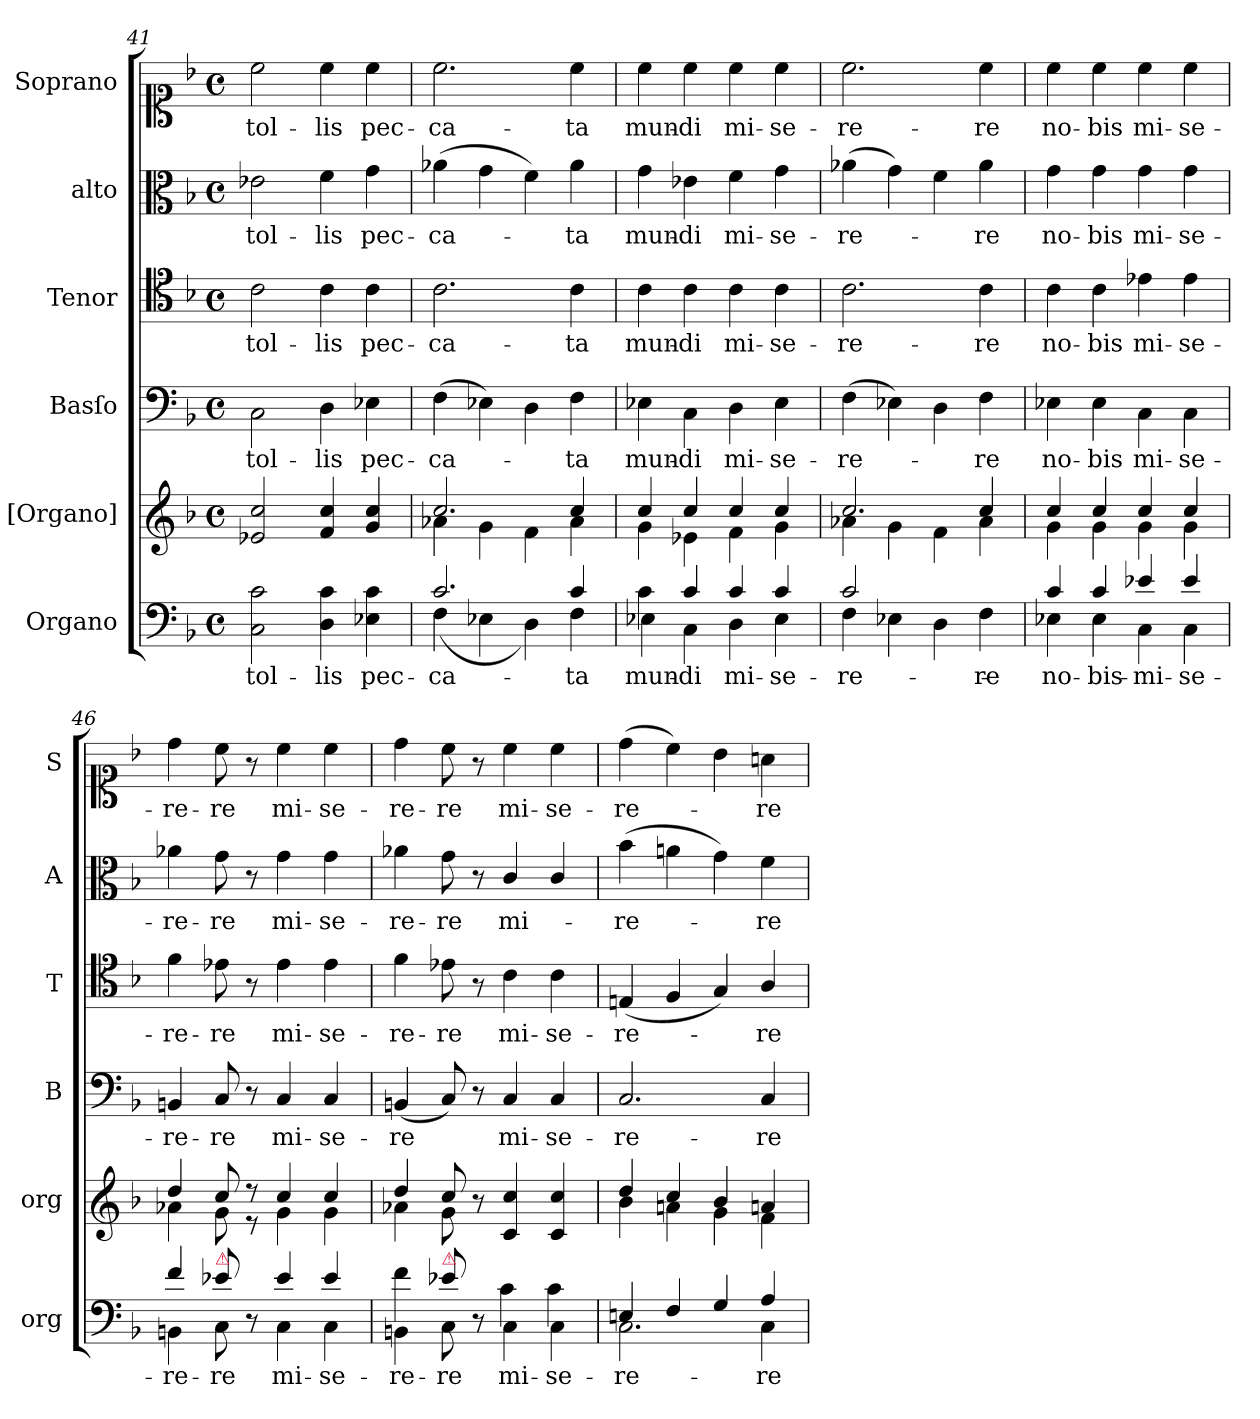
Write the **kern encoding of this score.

**kern	**text	**kern	**kern	**text	**kern	**text	**kern	**text	**kern	**text
*part6	*part6	*part5	*part4	*part4	*part3	*part3	*part2	*part2	*part1	*part1
*staff6	*staff6	*staff5	*staff4	*staff4	*staff3	*staff3	*staff2	*staff2	*staff1	*staff1
*I"Organo	*	*I"[Organo]	*I"Basſo	*	*I"Tenor	*	*I"alto	*	*I"Soprano	*
*I'org	*	*I'org	*I'B	*	*I'T	*	*I'A	*	*I'S	*
*clefF4	*	*clefG2	*clefF4	*	*clefC4	*	*clefC3	*	*clefC1	*
*k[b-]	*	*k[b-]	*k[b-]	*	*k[b-]	*	*k[b-]	*	*k[b-]	*
*F:	*	*F:	*F:	*	*F:	*	*F:	*	*F:	*
*M4/4	*	*M4/4	*M4/4	*	*M4/4	*	*M4/4	*	*M4/4	*
*met(c)	*	*met(c)	*met(c)	*	*met(c)	*	*met(c)	*	*met(c)	*
=41	=41	=41	=41	=41	=41	=41	=41	=41	=41	=41
2C\ 2c\	tol-	2e-X/ 2cc/	2C\	tol-	2c\	tol-	2e-X\	tol-	2cc\	tol-
4D\ 4c\	-lis	4f/ 4cc/	4D\	-lis	4c\	-lis	4f\	-lis	4cc\	-lis
4E-X\ 4c\	pec-	4g/ 4cc/	4E-X\	pec-	4c\	pec-	4g\	pec-	4cc\	pec-
=42	=42	=42	=42	=42	=42	=42	=42	=42	=42	=42
*^	*	*^	*	*	*	*	*	*	*	*
2.c/	(>4F\	-ca-	2.cc/	4a-X\	(>4F\	-ca-	2.c\	-ca-	(>4a-X\	-ca-	2.cc\	-ca-
.	4E-X\	.	.	4g\	4E-X\)	.	.	.	4g\	.	.	.
.	4D\)	.	.	4f\	4D\	.	.	.	4f\)	.	.	.
4c/	4F\	-ta	4cc/	4a-\	4F\	-ta	4c\	-ta	4a-\	-ta	4cc\	-ta
=43	=43	=43	=43	=43	=43	=43	=43	=43	=43	=43	=43	=43
4c\	4E-X\	mun-	4cc/	4g\	4E-X\	mun-	4c\	mun-	4g\	mun-	4cc\	mun-
4c/	4C\	-di	4cc/	4e-X\	4C\	-di	4c\	-di	4e-X\	-di	4cc\	-di
4c/	4D\	mi-	4cc/	4f\	4D\	mi-	4c\	mi-	4f\	mi-	4cc\	mi-
4c/	4E-\	-se-	4cc/	4g\	4E-\	-se-	4c\	-se-	4g\	-se-	4cc\	-se-
=44	=44	=44	=44	=44	=44	=44	=44	=44	=44	=44	=44	=44
2c/	4F\	-re-	2.cc/	4a-X\	(>4F\	-re-	2.c\	-re-	(>4a-X\	-re-	2.cc\	-re-
.	4E-X\	.	.	4g\	4E-X\)	.	.	.	4g\)	.	.	.
2ryy	4D\	.	.	4f\	4D\	.	.	.	4f\	.	.	.
.	4F\	re	4cc/	4a-\	4F\	-re	4c\	-re	4a-\	-re	4cc\	-re
=45	=45	=45	=45	=45	=45	=45	=45	=45	=45	=45	=45	=45
4c/	4E-X\	-no-	4cc/	4g\	4E-X\	no-	4c\	no-	4g\	no-	4cc\	no-
4c/	4E-\	-bis-	4cc/	4g\	4E-\	-bis	4c\	-bis	4g\	-bis	4cc\	-bis
4e-X/	4C\	-mi-	4cc/	4g\	4C\	mi-	4e-X\	mi-	4g\	mi-	4cc\	mi-
4e-/	4C\	-se-	4cc/	4g\	4C\	-se-	4e-\	-se-	4g\	-se-	4cc\	-se-
=46	=46	=46	=46	=46	=46	=46	=46	=46	=46	=46	=46	=46
4f/	4BBn\	-re-	4dd/	4a-X\	4BBn/	-re-	4f\	-re-	4a-X\	-re-	4dd\	-re-
!LO:TX:a:color=crimson:t=⚠	!	!	!	!	!	!	!	!	!	!	!	!
8e-X/	8C\	-re	8cc/	8g\	8C/	-re	8e-X\	-re	8g\	-re	8cc\	-re
8r	8ryy	.	8r	8r	8r	.	8r	.	8r	.	8r	.
4e-/	4C\	mi-	4cc/	4g\	4C/	mi-	4e-\	mi-	4g\	mi-	4cc\	mi-
4e-/	4C\	-se-	4cc/	4g\	4C/	-se-	4e-\	-se-	4g\	-se-	4cc\	-se-
=47	=47	=47	=47	=47	=47	=47	=47	=47	=47	=47	=47	=47
4f\	4BBn\	-re-	4dd/	4a-X\	(<4BBn/	-re	4f\	-re-	4a-X\	-re-	4dd\	-re-
!LO:TX:a:color=crimson:t=⚠	!	!	!	!	!	!	!	!	!	!	!	!
8e-X/	8C\	-re	8cc/	8g\	8C/)	.	8e-X\	-re	8g\	-re	8cc\	-re
8r	8ryy	.	8r	8ryy	8r	.	8r	.	8r	.	8r	.
4C\	4c	mi-	4c/ 4cc/	4ryy	4C/	mi-	4c\	mi-	4c/	mi-	4cc\	mi-
4C\	4c	-se-	4c/ 4cc/	4ryy	4C/	-se-	4c\	-se-	4c/	.	4cc\	-se-
=48	=48	=48	=48	=48	=48	=48	=48	=48	=48	=48	=48	=48
4En/	2.C\	-re-	4dd/	4b-\	2.C/	-re-	(<4En/	-re-	(>4b-\	-re-	(>4dd\	-re-
4F/	.	.	4cc/	4an\	.	.	4F/	.	4an\	.	4cc\)	.
4G/	.	.	4b-/	4g\	.	.	4G/)	.	4g\)	.	4b-\	.
4A/	4C\	-re	4an/	4f\	4C/	-re	4A/	-re	4f\	-re	4an\	-re
*v	*v	*	*	*	*	*	*	*	*	*	*	*
*	*	*v	*v	*	*	*	*	*	*	*	*
=	=	=	=	=	=	=	=	=	=	=
*-	*-	*-	*-	*-	*-	*-	*-	*-	*-	*-
